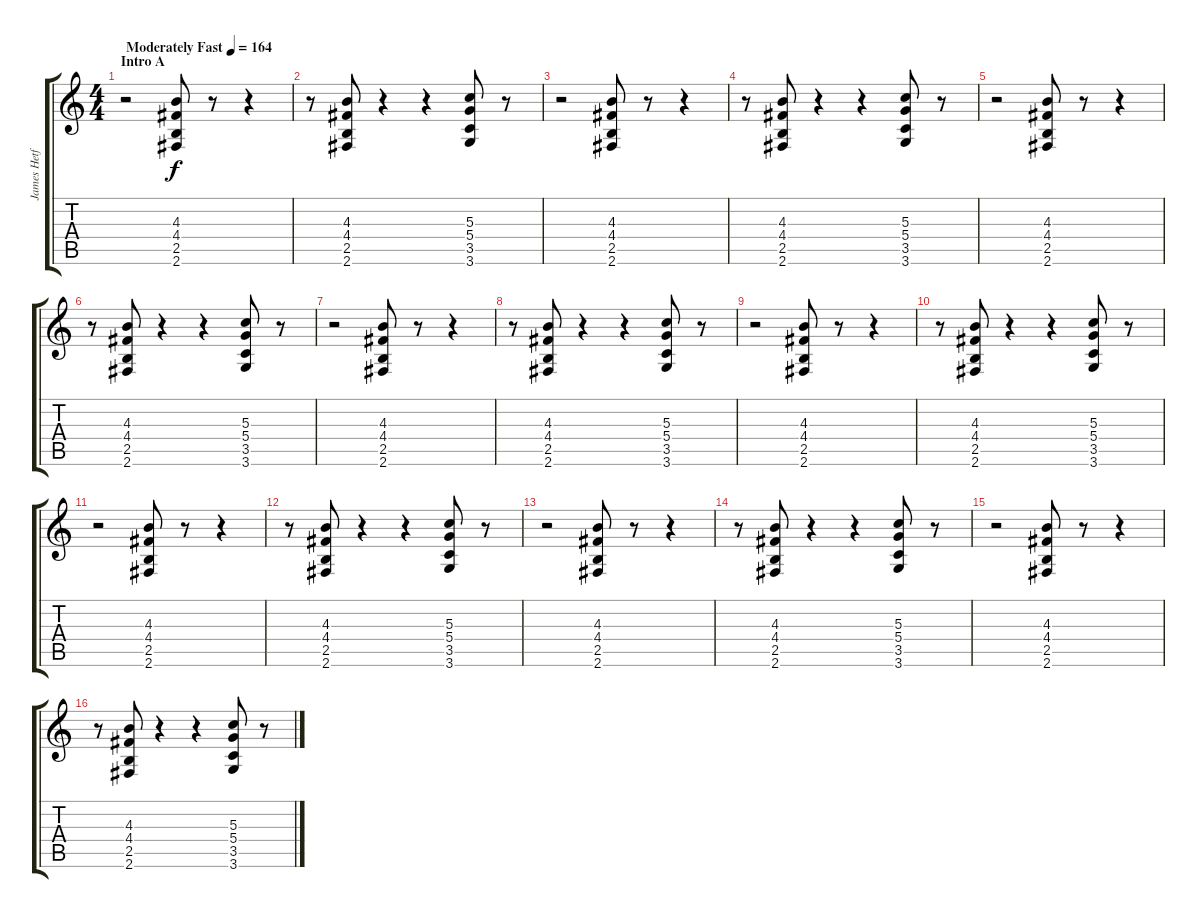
\track ("James Hetfield" "James Hetf") {instrument distortionguitar}
\staff {score tabs}
\tuning (E4 B3 G3 D3 A2 E2) {hide}
\ts (4 4)
\section ("" "Intro A")
\tempo (164 "Moderately Fast")
\clef g2
\ks c
r.2{dy f volume 0 instrument distortionguitar} (4.3 4.4 2.5 2.6).8{volume 4} r.8 r.4 |
r.8 (4.3 4.4 2.5 2.6).8 r.4 r.4 (5.3 5.4 3.5 3.6).8 r.8 |
r.2 (4.3 4.4 2.5 2.6).8{volume 6} r.8 r.4 |
r.8 (4.3 4.4 2.5 2.6).8 r.4 r.4 (5.3 5.4 3.5 3.6).8 r.8 |
r.2 (4.3 4.4 2.5 2.6).8{volume 8} r.8 r.4 |
r.8 (4.3 4.4 2.5 2.6).8 r.4 r.4 (5.3 5.4 3.5 3.6).8 r.8 |
r.2 (4.3 4.4 2.5 2.6).8{volume 10} r.8 r.4 |
r.8 (4.3 4.4 2.5 2.6).8 r.4 r.4 (5.3 5.4 3.5 3.6).8 r.8 |
r.2 (4.3 4.4 2.5 2.6).8{volume 12} r.8 r.4 |
r.8 (4.3 4.4 2.5 2.6).8 r.4 r.4 (5.3 5.4 3.5 3.6).8 r.8 |
r.2 (4.3 4.4 2.5 2.6).8{volume 14} r.8 r.4 |
r.8 (4.3 4.4 2.5 2.6).8 r.4 r.4 (5.3 5.4 3.5 3.6).8 r.8 |
r.2 (4.3 4.4 2.5 2.6).8{volume 16} r.8 r.4 |
r.8 (4.3 4.4 2.5 2.6).8 r.4 r.4 (5.3 5.4 3.5 3.6).8 r.8 |
r.2 (4.3 4.4 2.5 2.6).8 r.8 r.4 |
r.8 (4.3 4.4 2.5 2.6).8 r.4 r.4 (5.3 5.4 3.5 3.6).8 r.8
